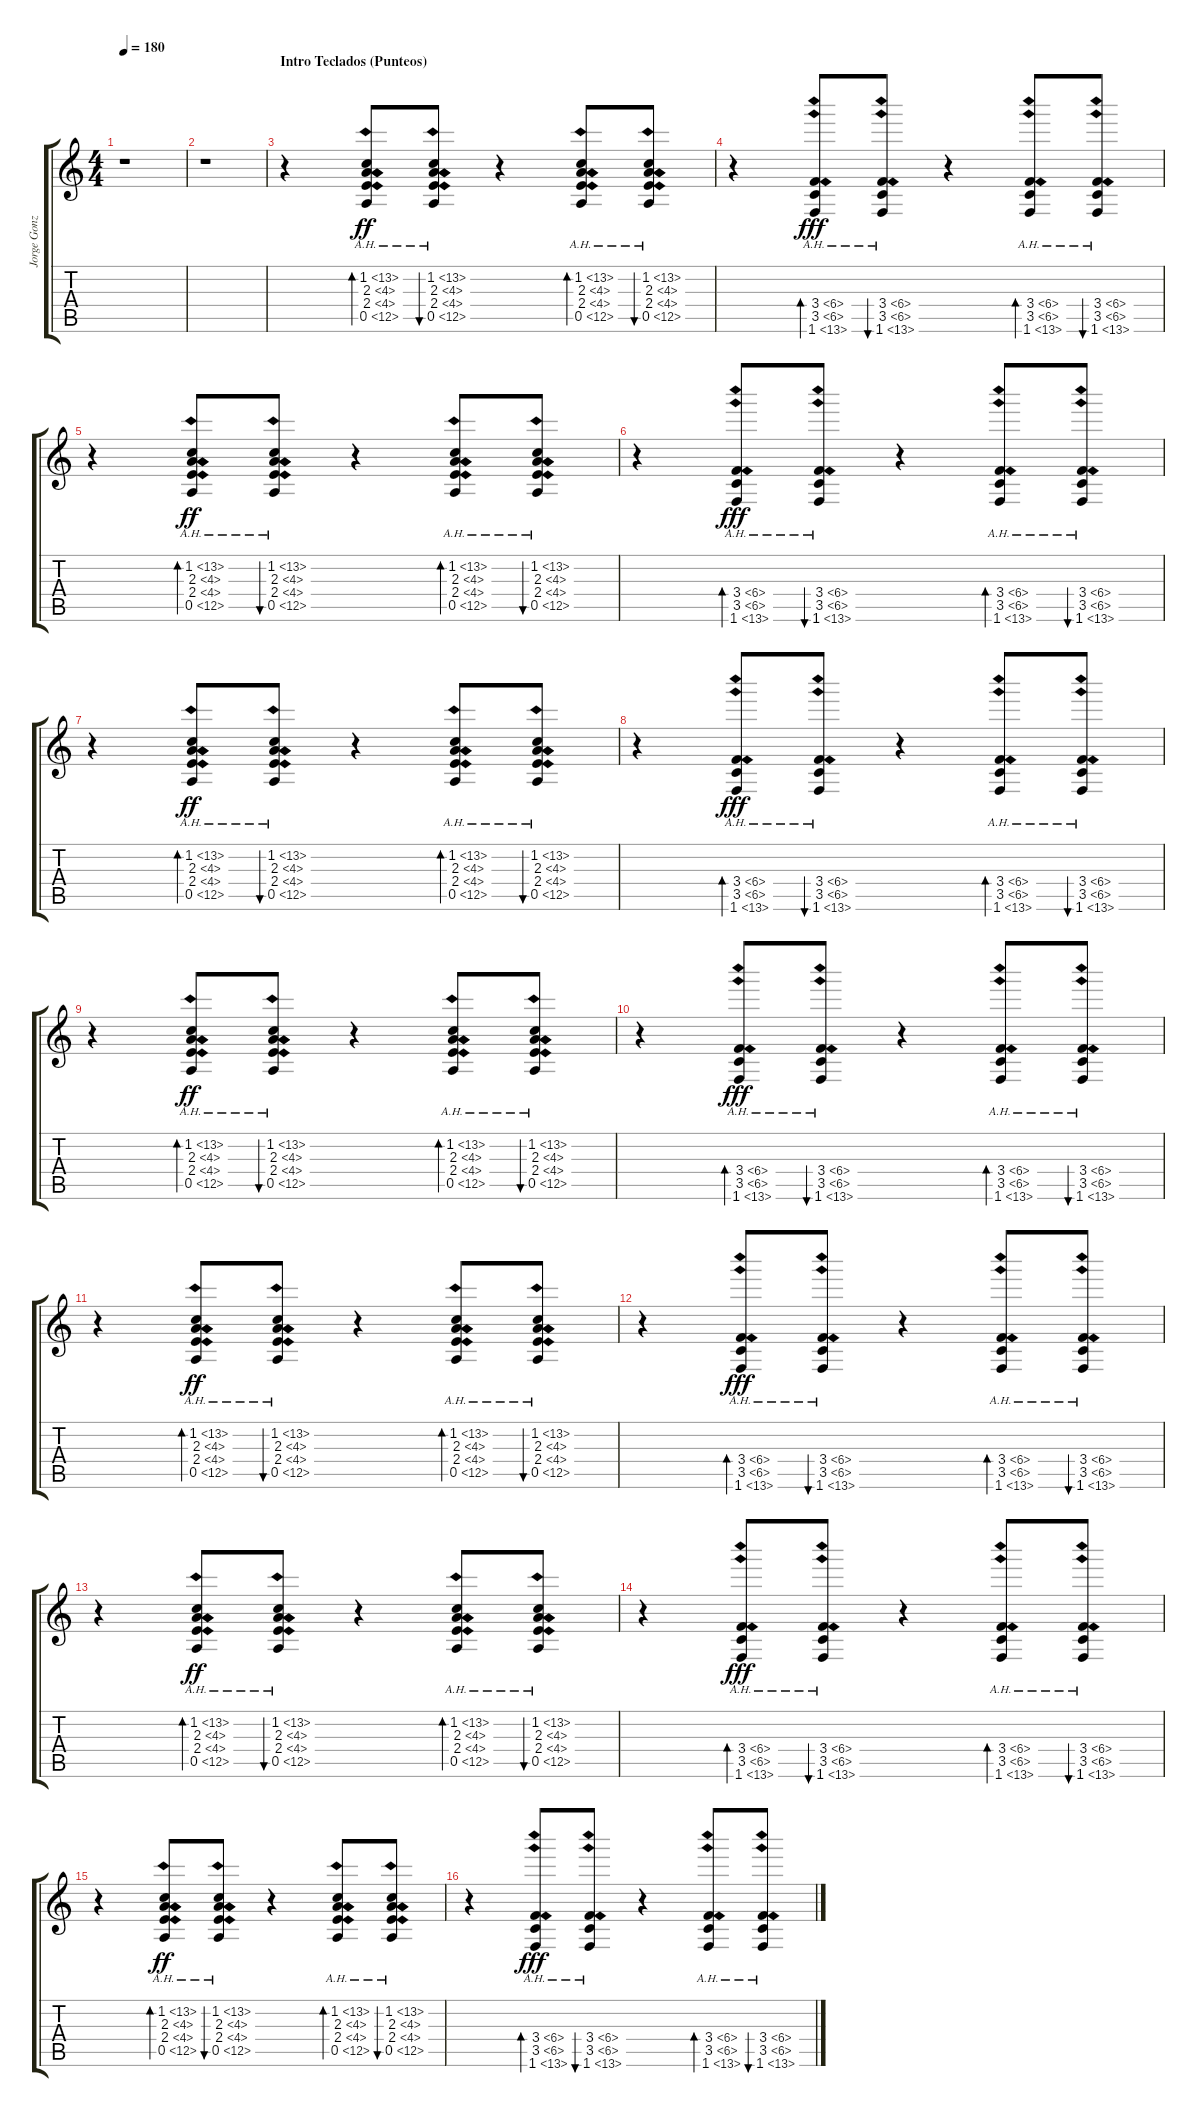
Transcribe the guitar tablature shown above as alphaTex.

\track ("Jorge González (Charango)" "Jorge Gonz") {instrument acousticguitarnylon}
\staff {score tabs}
\tuning (E4 B3 G3 D3 A2 E2) {hide}
\ts (4 4)
\tempo 180
\clef g2
\ks c
r.1{dy fff} |
r.1 |
\section ("" "Intro Teclados (Punteos)")
r.4 (1.2{ah 12} 2.3{ah 2} 2.4{ah 2} 0.5{ah 12}).8{bd 240 dy ff} (1.2{ah 12} 2.3{ah 2} 2.4{ah 2} 0.5{ah 12}).8{bu 240} r.4 (1.2{ah 12} 2.3{ah 2} 2.4{ah 2} 0.5{ah 12}).8{bd 240} (1.2{ah 12} 2.3{ah 2} 2.4{ah 2} 0.5{ah 12}).8{bu 240} |
r.4 (3.4{ah 3} 3.5{ah 3} 1.6{ah 12}).8{bd 240 dy fff} (3.4{ah 3} 3.5{ah 3} 1.6{ah 12}).8{bu 240} r.4 (3.4{ah 3} 3.5{ah 3} 1.6{ah 12}).8{bd 240} (3.4{ah 3} 3.5{ah 3} 1.6{ah 12}).8{bu 240} |
r.4 (1.2{ah 12} 2.3{ah 2} 2.4{ah 2} 0.5{ah 12}).8{bd 240 dy ff} (1.2{ah 12} 2.3{ah 2} 2.4{ah 2} 0.5{ah 12}).8{bu 240} r.4 (1.2{ah 12} 2.3{ah 2} 2.4{ah 2} 0.5{ah 12}).8{bd 240} (1.2{ah 12} 2.3{ah 2} 2.4{ah 2} 0.5{ah 12}).8{bu 240} |
r.4 (3.4{ah 3} 3.5{ah 3} 1.6{ah 12}).8{bd 240 dy fff} (3.4{ah 3} 3.5{ah 3} 1.6{ah 12}).8{bu 240} r.4 (3.4{ah 3} 3.5{ah 3} 1.6{ah 12}).8{bd 240} (3.4{ah 3} 3.5{ah 3} 1.6{ah 12}).8{bu 240} |
r.4 (1.2{ah 12} 2.3{ah 2} 2.4{ah 2} 0.5{ah 12}).8{bd 240 dy ff} (1.2{ah 12} 2.3{ah 2} 2.4{ah 2} 0.5{ah 12}).8{bu 240} r.4 (1.2{ah 12} 2.3{ah 2} 2.4{ah 2} 0.5{ah 12}).8{bd 240} (1.2{ah 12} 2.3{ah 2} 2.4{ah 2} 0.5{ah 12}).8{bu 240} |
r.4 (3.4{ah 3} 3.5{ah 3} 1.6{ah 12}).8{bd 240 dy fff} (3.4{ah 3} 3.5{ah 3} 1.6{ah 12}).8{bu 240} r.4 (3.4{ah 3} 3.5{ah 3} 1.6{ah 12}).8{bd 240} (3.4{ah 3} 3.5{ah 3} 1.6{ah 12}).8{bu 240} |
r.4 (1.2{ah 12} 2.3{ah 2} 2.4{ah 2} 0.5{ah 12}).8{bd 240 dy ff} (1.2{ah 12} 2.3{ah 2} 2.4{ah 2} 0.5{ah 12}).8{bu 240} r.4 (1.2{ah 12} 2.3{ah 2} 2.4{ah 2} 0.5{ah 12}).8{bd 240} (1.2{ah 12} 2.3{ah 2} 2.4{ah 2} 0.5{ah 12}).8{bu 240} |
r.4 (3.4{ah 3} 3.5{ah 3} 1.6{ah 12}).8{bd 240 dy fff} (3.4{ah 3} 3.5{ah 3} 1.6{ah 12}).8{bu 240} r.4 (3.4{ah 3} 3.5{ah 3} 1.6{ah 12}).8{bd 240} (3.4{ah 3} 3.5{ah 3} 1.6{ah 12}).8{bu 240} |
r.4 (1.2{ah 12} 2.3{ah 2} 2.4{ah 2} 0.5{ah 12}).8{bd 240 dy ff} (1.2{ah 12} 2.3{ah 2} 2.4{ah 2} 0.5{ah 12}).8{bu 240} r.4 (1.2{ah 12} 2.3{ah 2} 2.4{ah 2} 0.5{ah 12}).8{bd 240} (1.2{ah 12} 2.3{ah 2} 2.4{ah 2} 0.5{ah 12}).8{bu 240} |
r.4 (3.4{ah 3} 3.5{ah 3} 1.6{ah 12}).8{bd 240 dy fff} (3.4{ah 3} 3.5{ah 3} 1.6{ah 12}).8{bu 240} r.4 (3.4{ah 3} 3.5{ah 3} 1.6{ah 12}).8{bd 240} (3.4{ah 3} 3.5{ah 3} 1.6{ah 12}).8{bu 240} |
r.4 (1.2{ah 12} 2.3{ah 2} 2.4{ah 2} 0.5{ah 12}).8{bd 240 dy ff} (1.2{ah 12} 2.3{ah 2} 2.4{ah 2} 0.5{ah 12}).8{bu 240} r.4 (1.2{ah 12} 2.3{ah 2} 2.4{ah 2} 0.5{ah 12}).8{bd 240} (1.2{ah 12} 2.3{ah 2} 2.4{ah 2} 0.5{ah 12}).8{bu 240} |
r.4 (3.4{ah 3} 3.5{ah 3} 1.6{ah 12}).8{bd 240 dy fff} (3.4{ah 3} 3.5{ah 3} 1.6{ah 12}).8{bu 240} r.4 (3.4{ah 3} 3.5{ah 3} 1.6{ah 12}).8{bd 240} (3.4{ah 3} 3.5{ah 3} 1.6{ah 12}).8{bu 240} |
r.4 (1.2{ah 12} 2.3{ah 2} 2.4{ah 2} 0.5{ah 12}).8{bd 240 dy ff} (1.2{ah 12} 2.3{ah 2} 2.4{ah 2} 0.5{ah 12}).8{bu 240} r.4 (1.2{ah 12} 2.3{ah 2} 2.4{ah 2} 0.5{ah 12}).8{bd 240} (1.2{ah 12} 2.3{ah 2} 2.4{ah 2} 0.5{ah 12}).8{bu 240} |
r.4 (3.4{ah 3} 3.5{ah 3} 1.6{ah 12}).8{bd 240 dy fff} (3.4{ah 3} 3.5{ah 3} 1.6{ah 12}).8{bu 240} r.4 (3.4{ah 3} 3.5{ah 3} 1.6{ah 12}).8{bd 240} (3.4{ah 3} 3.5{ah 3} 1.6{ah 12}).8{bu 240}
